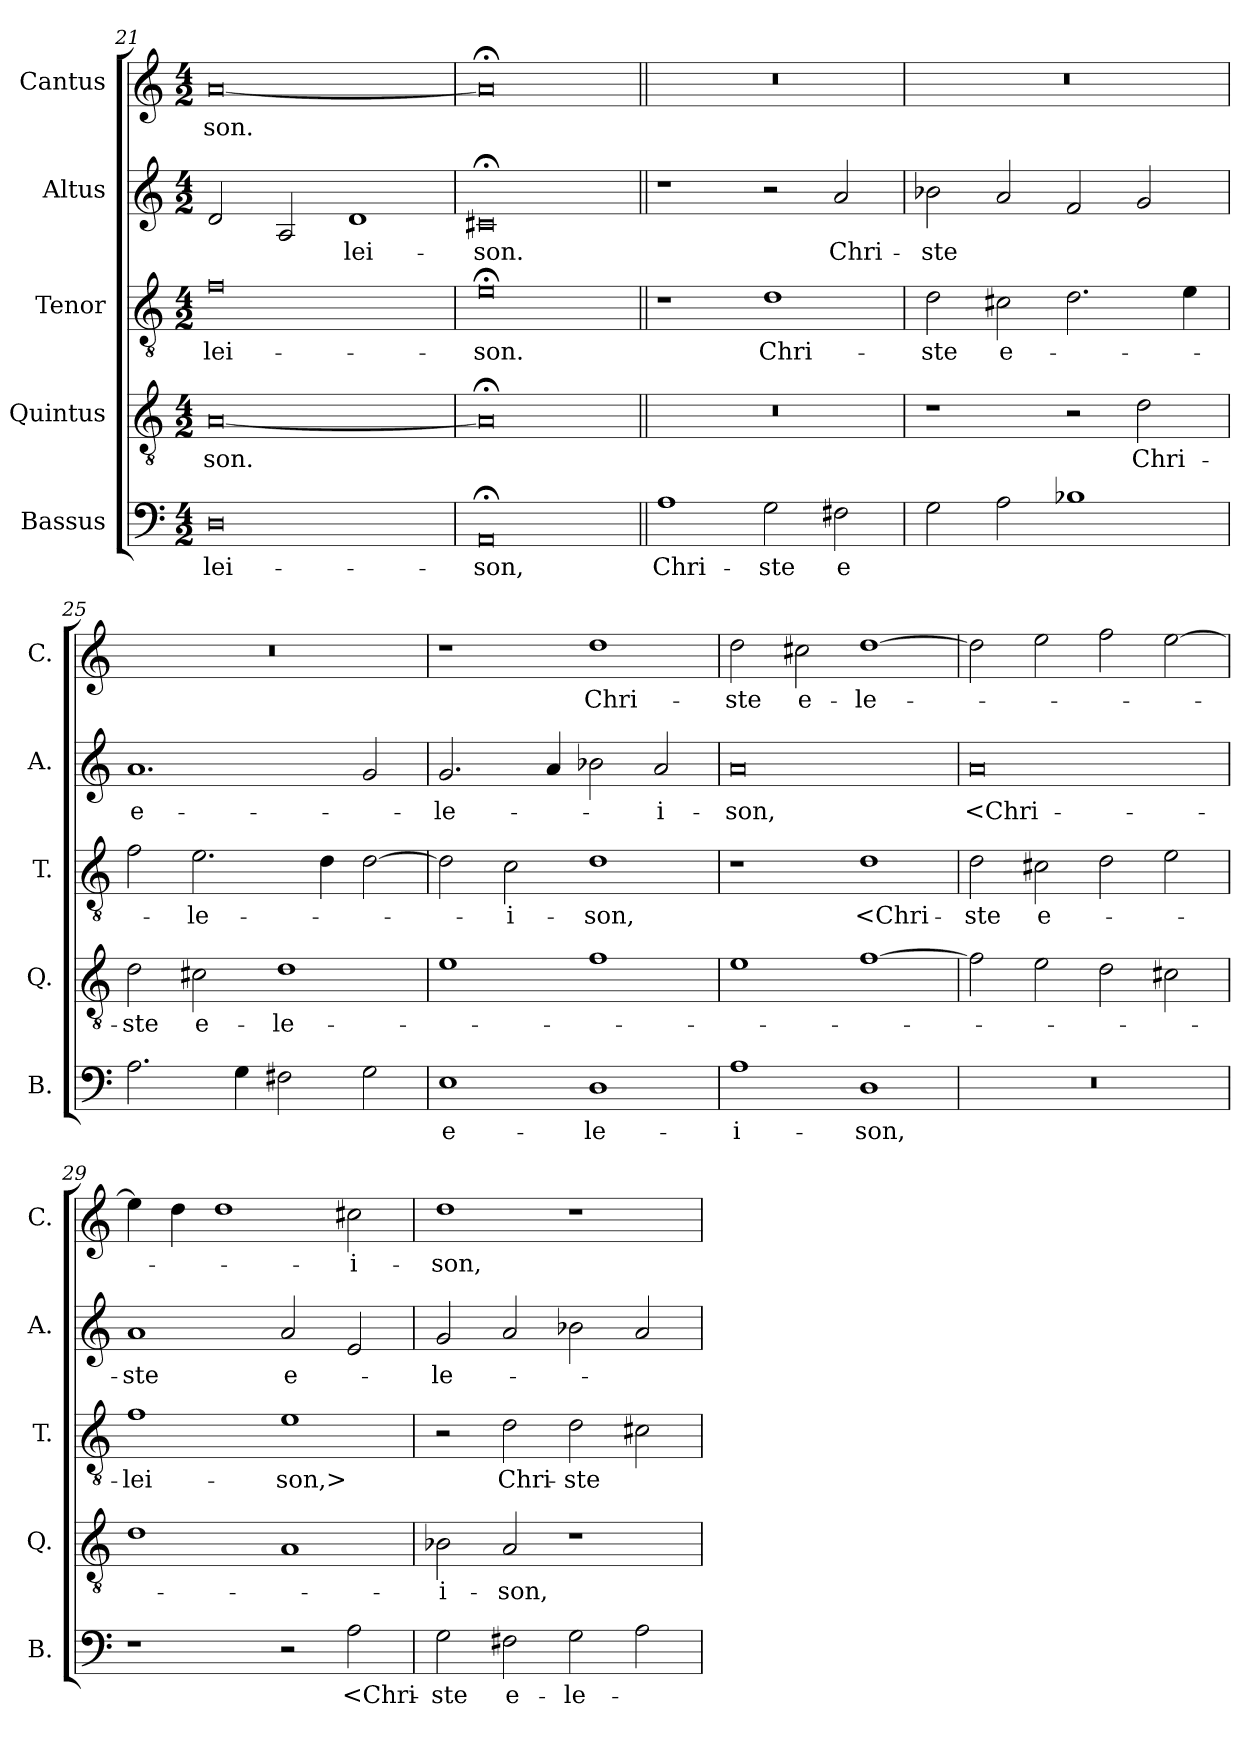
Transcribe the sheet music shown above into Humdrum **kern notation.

**kern	**text	**kern	**text	**kern	**text	**kern	**text	**kern	**text
*part5	*part5	*part4	*part4	*part3	*part3	*part2	*part2	*part1	*part1
*staff5	*staff5	*staff4	*staff4	*staff3	*staff3	*staff2	*staff2	*staff1	*staff1
*I"Bassus	*	*I"Quintus	*	*I"Tenor	*	*I"Altus	*	*I"Cantus	*
*I'B.	*	*I'Q.	*	*I'T.	*	*I'A.	*	*I'C.	*
*clefF4	*	*clefGv2	*	*clefGv2	*	*clefG2	*	*clefG2	*
*	*	*ITrd7c12	*	*ITrd7c12	*	*	*	*	*
*k[]	*	*k[]	*	*k[]	*	*k[]	*	*k[]	*
*C:	*	*C:	*	*C:	*	*C:	*	*C:	*
*M4/2	*	*M4/2	*	*M4/2	*	*M4/2	*	*M4/2	*
=21	=21	=21	=21	=21	=21	=21	=21	=21	=21
0D\	-lei-	[0AA/	son.	0F\	-lei-	2d/	.	[0a/	-son.
.	.	.	.	.	.	2A/	.	.	.
.	.	.	.	.	.	1d/	-lei-	.	.
=22	=22	=22	=22	=22	=22	=22	=22	=22	=22
0AA;</	-son,	0AA;</]	.	0E;<\	-son.	0c#X;</	-son.	0a;</]	.
=23||	=23||	=23||	=23||	=23||	=23||	=23||	=23||	=23||	=23||
1A\	Chri-	0r	.	1r	.	1r	.	0r	.
2G\	-ste	.	.	1D\	Chri-	2r	.	.	.
2F#X\	e	.	.	.	.	2a/	Chri-	.	.
=24	=24	=24	=24	=24	=24	=24	=24	=24	=24
2G\	.	1r	.	2D\	-ste	2b-\	-ste	0r	.
2A\	.	.	.	2C#X\	e-	2a/	.	.	.
1B-\	.	2r	.	2.D\	.	2f/	.	.	.
.	.	2D\	Chri-	.	.	2g/	.	.	.
.	.	.	.	4E\	.	.	.	.	.
=25	=25	=25	=25	=25	=25	=25	=25	=25	=25
2.A\	.	2D\	-ste	2F\	.	1.a/	e-	0r	.
.	.	2C#\	e-	2.E\	-le-	.	.	.	.
4G\	.	.	.	.	.	.	.	.	.
2F#X\	.	1D\	-le-	.	.	.	.	.	.
.	.	.	.	4D\	.	.	.	.	.
2G\	.	.	.	[2D\	.	2g/	.	.	.
=26	=26	=26	=26	=26	=26	=26	=26	=26	=26
1E\	e-	1E\	.	2D\]	.	2.g/	-le-	1r	.
.	.	.	.	2C\	-i-	.	.	.	.
.	.	.	.	.	.	4a/	.	.	.
1D\	-le-	1F\	.	1D\	-son,	2b-\	.	1dd\	Chri-
.	.	.	.	.	.	2a/	-i-	.	.
=27	=27	=27	=27	=27	=27	=27	=27	=27	=27
1A\	-i-	1E\	.	1r	.	0a/	-son,	2dd\	-ste
.	.	.	.	.	.	.	.	2cc#X\	e-
1D\	-son,	[1F\	.	1D\	<Chri-	.	.	[1dd\	-le-
=28	=28	=28	=28	=28	=28	=28	=28	=28	=28
0r	.	2F\]	.	2D\	-ste	0a/	<Chri-	2dd\]	.
.	.	2E\	.	2C#\	e-	.	.	2ee\	.
.	.	2D\	.	2D\	.	.	.	2ff\	.
.	.	2C#X\	.	2E\	.	.	.	[2ee\	.
=29	=29	=29	=29	=29	=29	=29	=29	=29	=29
1r	.	1D\	.	1F\	-lei-	1a/	-ste	4ee\]	.
.	.	.	.	.	.	.	.	4dd\	.
.	.	.	.	.	.	.	.	1dd\	.
2r	.	1AA/	.	1E\	-son,>	2a/	e-	.	.
2A\	<Chri-	.	.	.	.	2e/	.	2cc#\	-i-
=30	=30	=30	=30	=30	=30	=30	=30	=30	=30
2G\	-ste	2BB-X\	-i-	2r	.	2g/	-le-	1dd\	-son,
2F#X\	e-	2AA/	-son,	2D\	Chri-	2a/	.	.	.
2G\	-le-	1r	.	2D\	-ste	2b-\	.	1r	.
2A\	.	.	.	2C#\	.	2a/	.	.	.
=	=	=	=	=	=	=	=	=	=
*-	*-	*-	*-	*-	*-	*-	*-	*-	*-
